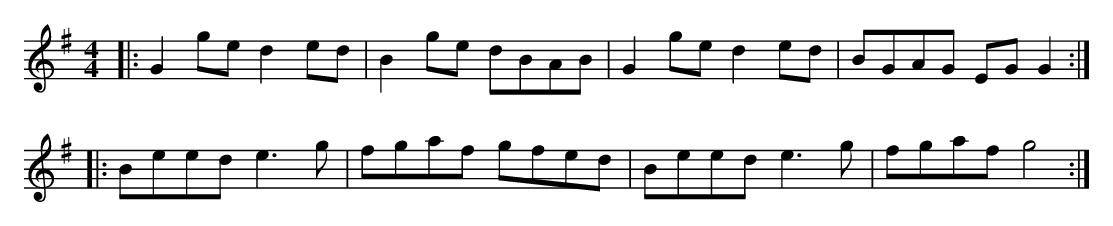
X:1
M:4/4
K:G
|:G2ge d2ed|B2ge dBAB|G2ge d2ed|BGAG EGG2:|
|:Beed e3g|fgaf gfed|Beed e3g|fgaf g4:|
